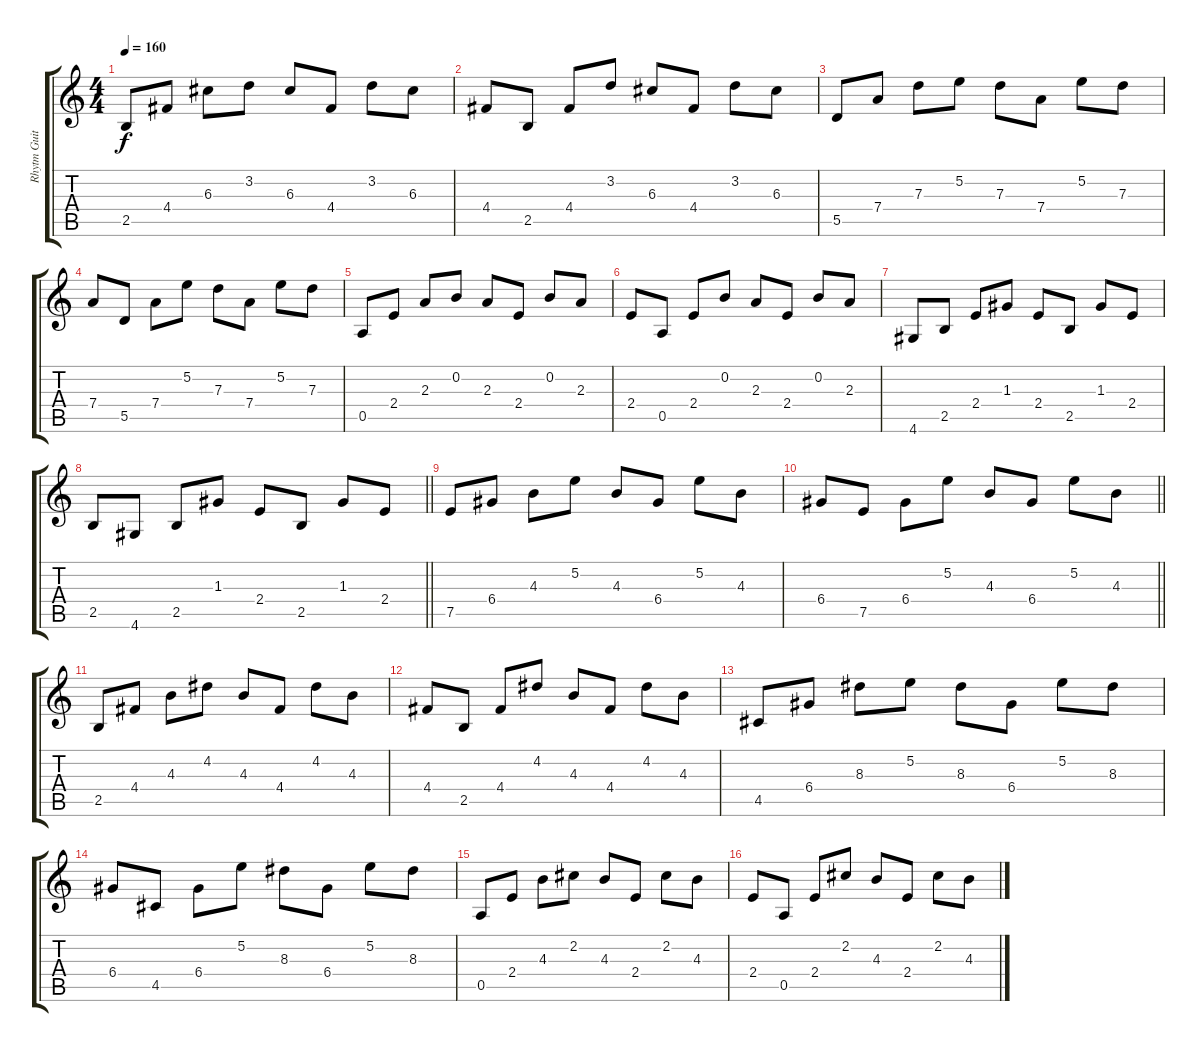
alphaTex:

\track ("Rhytm Guitar" "Rhytm Guit") {instrument acousticguitarsteel}
\staff {score tabs}
\tuning (E4 B3 G3 D3 A2 E2) {hide}
\ts (4 4)
\tempo 160
\clef g2
\ks c
2.5.8{dy f} 4.4.8 6.3.8 3.2.8 6.3.8 4.4.8 3.2.8 6.3.8 |
4.4.8 2.5.8 4.4.8 3.2.8 6.3.8 4.4.8 3.2.8 6.3.8 |
5.5.8 7.4.8 7.3.8 5.2.8 7.3.8 7.4.8 5.2.8 7.3.8 |
7.4.8 5.5.8 7.4.8 5.2.8 7.3.8 7.4.8 5.2.8 7.3.8 |
0.5.8 2.4.8 2.3.8 0.2.8 2.3.8 2.4.8 0.2.8 2.3.8 |
2.4.8 0.5.8 2.4.8 0.2.8 2.3.8 2.4.8 0.2.8 2.3.8 |
4.6.8 2.5.8 2.4.8 1.3.8 2.4.8 2.5.8 1.3.8 2.4.8 |
\barLineRight lightlight
2.5.8 4.6.8 2.5.8 1.3.8 2.4.8 2.5.8 1.3.8 2.4.8 |
7.5.8 6.4.8 4.3.8 5.2.8 4.3.8 6.4.8 5.2.8 4.3.8 |
\barLineRight lightlight
6.4.8 7.5.8 6.4.8 5.2.8 4.3.8 6.4.8 5.2.8 4.3.8 |
2.5.8 4.4.8 4.3.8 4.2.8 4.3.8 4.4.8 4.2.8 4.3.8 |
4.4.8 2.5.8 4.4.8 4.2.8 4.3.8 4.4.8 4.2.8 4.3.8 |
4.5.8 6.4.8 8.3.8 5.2.8 8.3.8 6.4.8 5.2.8 8.3.8 |
6.4.8 4.5.8 6.4.8 5.2.8 8.3.8 6.4.8 5.2.8 8.3.8 |
0.5.8 2.4.8 4.3.8 2.2.8 4.3.8 2.4.8 2.2.8 4.3.8 |
2.4.8 0.5.8 2.4.8 2.2.8 4.3.8 2.4.8 2.2.8 4.3.8
